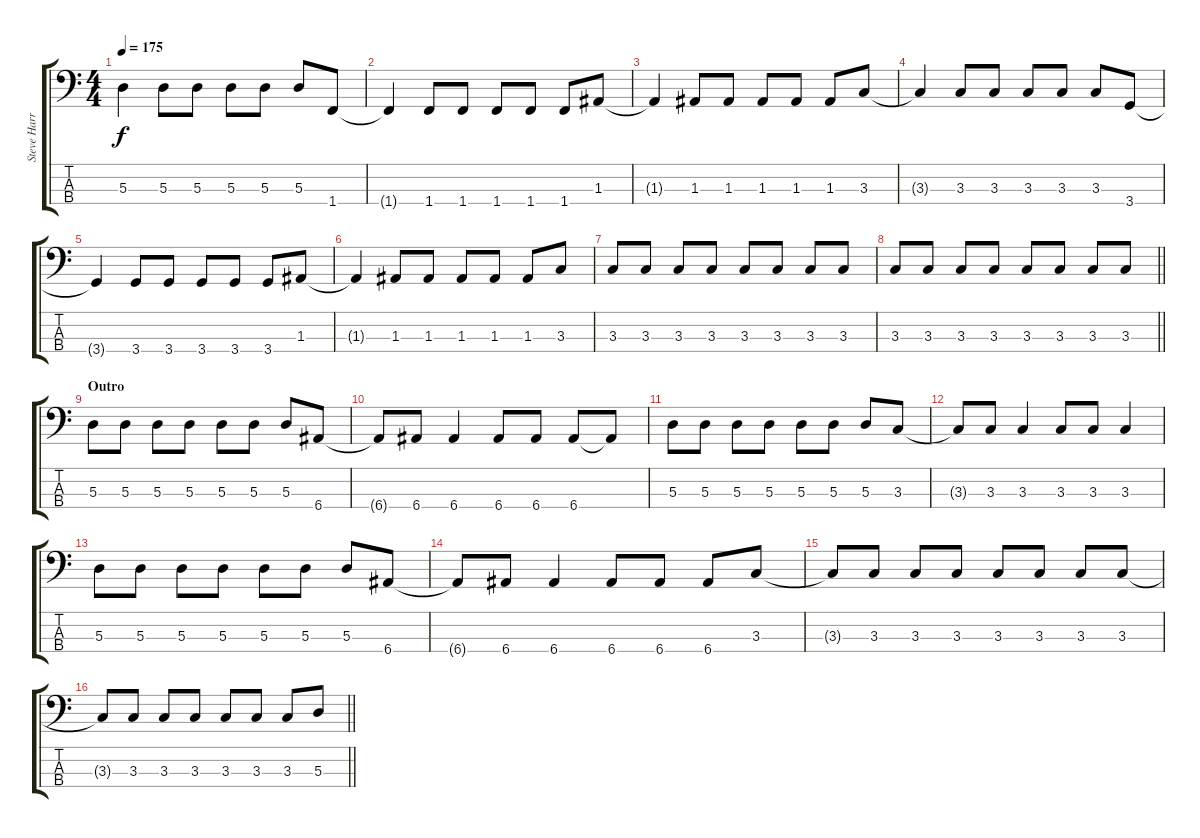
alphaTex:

\track ("Steve Harris" "Steve Harr") {instrument electricbassfinger}
\staff {score tabs}
\tuning (G2 D2 A1 E1) {hide}
\ts (4 4)
\tempo 175
\clef f4
\ks c
5.3{t}.4{dy f} 5.3.8 5.3.8 5.3.8 5.3.8 5.3.8 1.4.8 |
1.4{t}.4 1.4.8 1.4.8 1.4.8 1.4.8 1.4.8 1.3.8 |
1.3{t}.4 1.3.8 1.3.8 1.3.8 1.3.8 1.3.8 3.3.8 |
3.3{t}.4 3.3.8 3.3.8 3.3.8 3.3.8 3.3.8 3.4.8 |
3.4{t}.4 3.4.8 3.4.8 3.4.8 3.4.8 3.4.8 1.3.8 |
1.3{t}.4 1.3.8 1.3.8 1.3.8 1.3.8 1.3.8 3.3.8 |
3.3.8 3.3.8 3.3.8 3.3.8 3.3.8 3.3.8 3.3.8 3.3.8 |
\barLineRight lightlight
3.3.8 3.3.8 3.3.8 3.3.8 3.3.8 3.3.8 3.3.8 3.3.8 |
\section ("" "Outro")
5.3.8 5.3.8 5.3.8 5.3.8 5.3.8 5.3.8 5.3.8 6.4.8 |
6.4{t}.8 6.4.8 6.4.4 6.4.8 6.4.8 6.4.8 6.4{t}.8 |
5.3.8 5.3.8 5.3.8 5.3.8 5.3.8 5.3.8 5.3.8 3.3.8 |
3.3{t}.8 3.3.8 3.3.4 3.3.8 3.3.8 3.3.4 |
5.3.8 5.3.8 5.3.8 5.3.8 5.3.8 5.3.8 5.3.8 6.4.8 |
6.4{t}.8 6.4.8 6.4.4 6.4.8 6.4.8 6.4.8 3.3.8 |
3.3{t}.8 3.3.8 3.3.8 3.3.8 3.3.8 3.3.8 3.3.8 3.3.8 |
\barLineRight lightlight
3.3{t}.8 3.3.8 3.3.8 3.3.8 3.3.8 3.3.8 3.3.8 5.3.8
